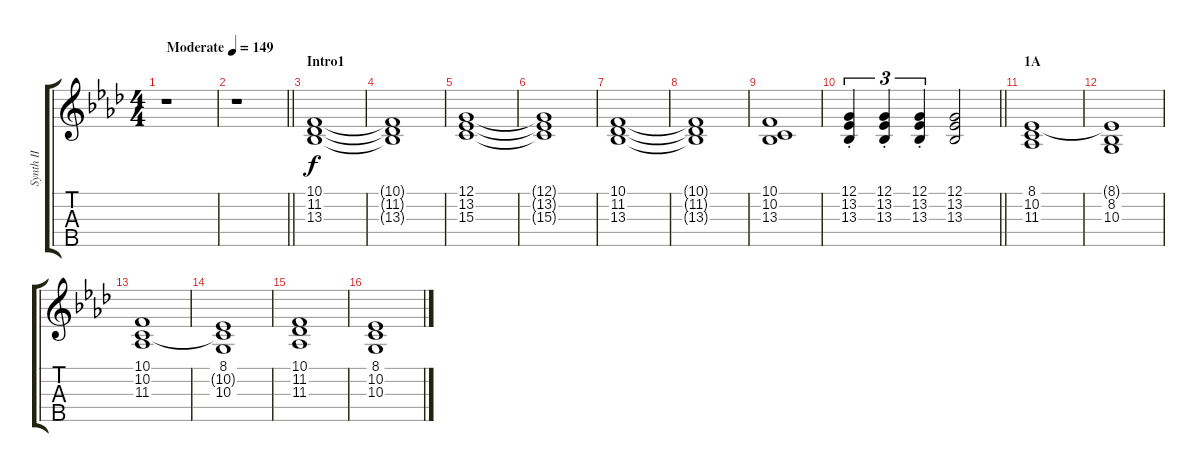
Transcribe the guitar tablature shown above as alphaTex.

\track ("Synth II" "Synth II") {instrument pad2warm}
\staff {score tabs}
\tuning (G3 D3 A2 E2 B1) {hide}
\ts (4 4)
\tempo (149 "Moderate")
\clef g2
\ks ab
r.1{dy f instrument pad2warm} |
\barLineRight lightlight
r.1 |
\section ("" "Intro1")
(10.1 11.2 13.3).1 |
(10.1{t} 11.2{t} 13.3{t}).1 |
(12.1 13.2 15.3).1 |
(12.1{t} 13.2{t} 15.3{t}).1 |
(10.1 11.2 13.3).1 |
(10.1{t} 11.2{t} 13.3{t}).1 |
(10.1 10.2 13.3).1 |
\barLineRight lightlight
(12.1{st} 13.2{st} 13.3{st}).4{tu (3 2)} (12.1{st} 13.2{st} 13.3{st}).4{tu (3 2)} (12.1{st} 13.2{st} 13.3{st}).4{tu (3 2)} (12.1 13.2 13.3).2 |
\section ("" "1A")
(8.1 10.2 11.3).1 |
(8.1{t} 8.2 10.3).1 |
(10.1 10.2 11.3).1 |
(8.1 10.2{t} 10.3).1 |
(10.1 11.2 11.3).1 |
(8.1 10.2 10.3).1
